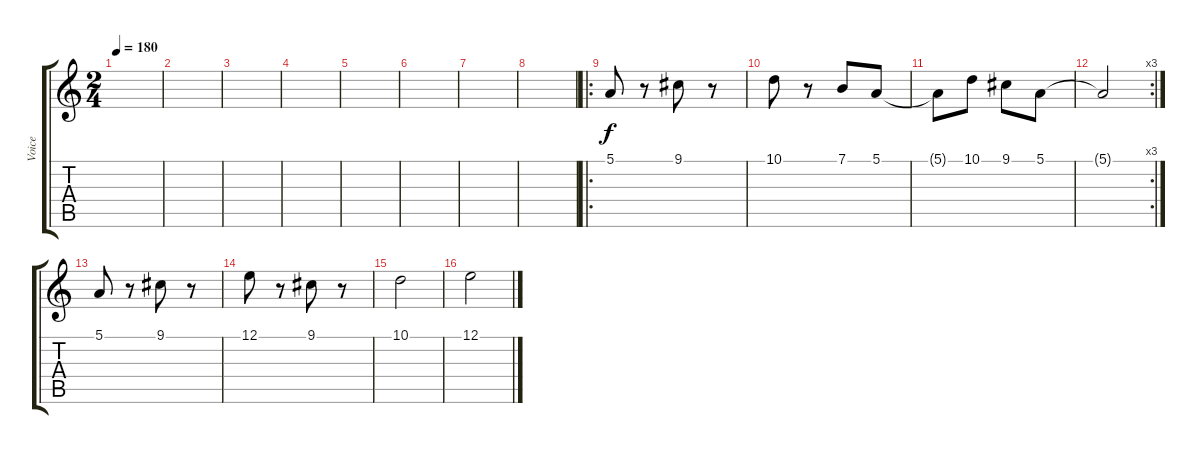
\track ("Voice" "Voice") {instrument trumpet}
\staff {score tabs}
\tuning (E4 B3 G3 D3 A2 E2) {hide}
\ts (2 4)
\tempo 180
\clef g2
\ks c
|
|
|
|
|
|
|
|
\ro
5.1.8 r.8 9.1.8 r.8 |
10.1.8 r.8 7.1.8 5.1.8 |
5.1{t}.8 10.1.8 9.1.8 5.1.8 |
\rc 3
5.1{t}.2 |
5.1.8 r.8 9.1.8 r.8 |
12.1.8 r.8 9.1.8 r.8 |
10.1.2 |
12.1.2
